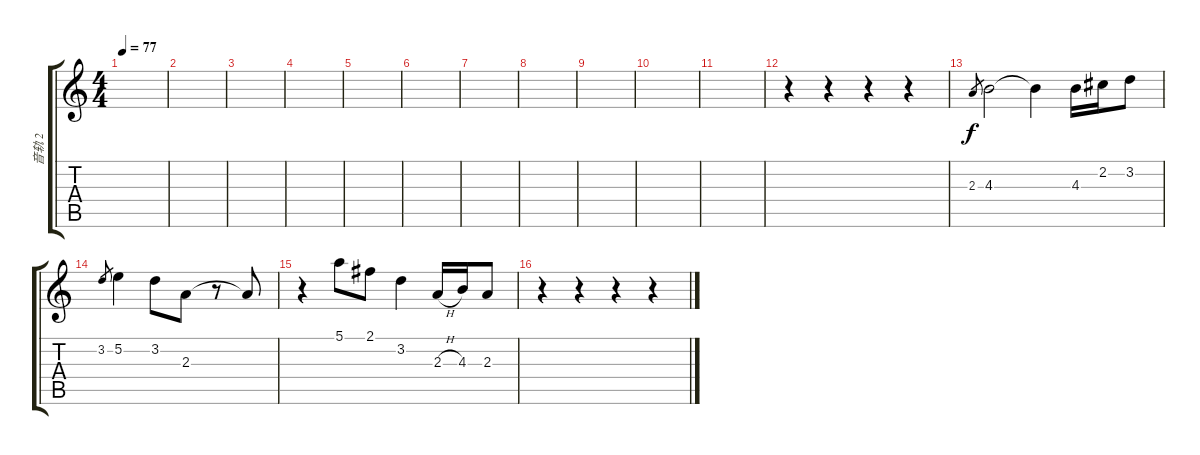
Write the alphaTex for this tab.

\track ("音轨 2" "音轨 2") {instrument acousticguitarsteel}
\staff {score tabs}
\tuning (E4 B3 G3 D3 A2 E2) {hide}
\ts (4 4)
\tempo 77
\clef g2
\ks c
|
|
|
|
|
|
|
|
|
|
|
r.4 r.4 r.4 r.4 |
2.3.8{gr} 4.3.2 4.3{t}.4 4.3.16 2.2.16 3.2.8 |
3.2.8{gr} 5.2.4 3.2.8 2.3.8 r.8 2.3{t}.8 |
r.4 5.1.8 2.1.8 3.2.4 2.3{h}.16 4.3.16 2.3.8 |
r.4 r.4 r.4 r.4
